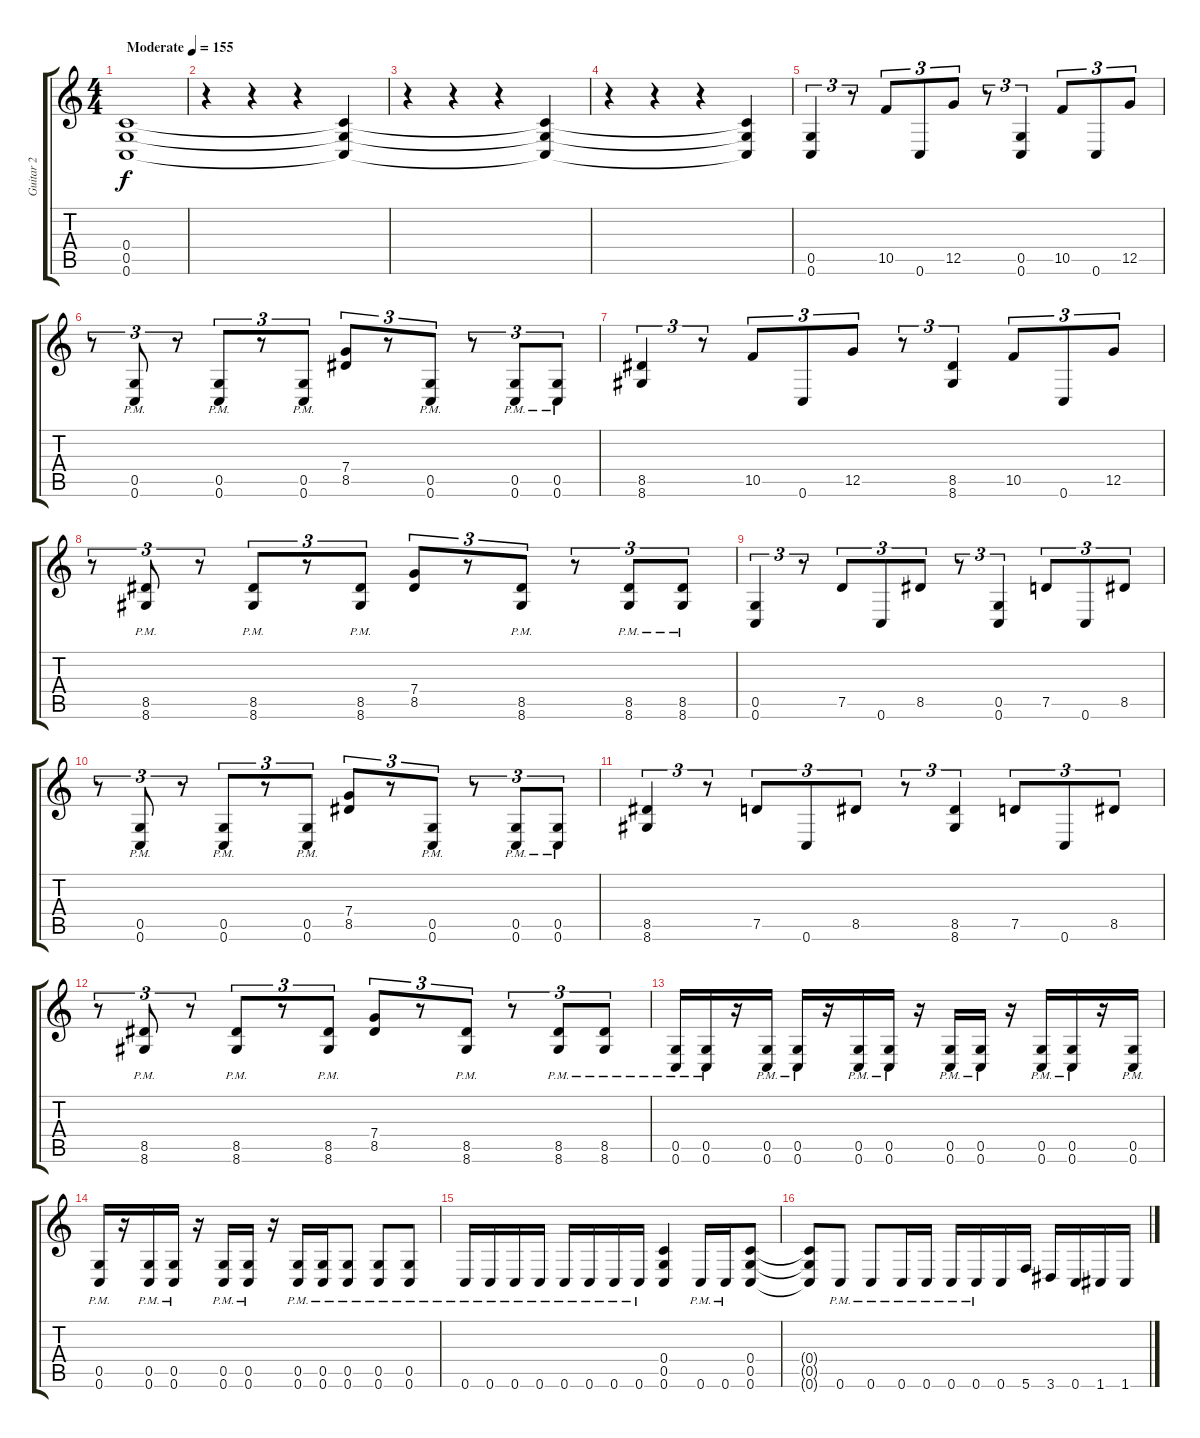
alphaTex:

\track ("Guitar 2" "Guitar 2") {instrument overdrivenguitar}
\staff {score tabs}
\tuning (D4 A3 F3 C3 G2 C2) {hide}
\ts (4 4)
\tempo (155 "Moderate")
\clef g2
\ks c
(0.4 0.5 0.6).1{dy f instrument overdrivenguitar} |
r.4 r.4 r.4 (0.4{t} 0.5{t} 0.6{t}).4 |
r.4 r.4 r.4 (0.4{t} 0.5{t} 0.6{t}).4 |
r.4 r.4 r.4 (0.4{t} 0.5{t} 0.6{t}).4 |
(0.5 0.6).4{tu (3 2)} r.8{tu (3 2)} 10.5.8{tu (3 2)} 0.6.8{tu (3 2)} 12.5.8{tu (3 2)} r.8{tu (3 2)} (0.5 0.6).4{tu (3 2)} 10.5.8{tu (3 2)} 0.6.8{tu (3 2)} 12.5.8{tu (3 2)} |
r.8{tu (3 2)} (0.5{pm} 0.6{pm}).8{tu (3 2)} r.8{tu (3 2)} (0.5{pm} 0.6{pm}).8{tu (3 2)} r.8{tu (3 2)} (0.5{pm} 0.6{pm}).8{tu (3 2)} (7.4 8.5).8{tu (3 2)} r.8{tu (3 2)} (0.5{pm} 0.6{pm}).8{tu (3 2)} r.8{tu (3 2)} (0.5{pm} 0.6{pm}).8{tu (3 2)} (0.5{pm} 0.6{pm}).8{tu (3 2)} |
(8.5 8.6).4{tu (3 2)} r.8{tu (3 2)} 10.5.8{tu (3 2)} 0.6.8{tu (3 2)} 12.5.8{tu (3 2)} r.8{tu (3 2)} (8.5 8.6).4{tu (3 2)} 10.5.8{tu (3 2)} 0.6.8{tu (3 2)} 12.5.8{tu (3 2)} |
r.8{tu (3 2)} (8.5{pm} 8.6{pm}).8{tu (3 2)} r.8{tu (3 2)} (8.5{pm} 8.6{pm}).8{tu (3 2)} r.8{tu (3 2)} (8.5{pm} 8.6{pm}).8{tu (3 2)} (7.4 8.5).8{tu (3 2)} r.8{tu (3 2)} (8.5{pm} 8.6{pm}).8{tu (3 2)} r.8{tu (3 2)} (8.5{pm} 8.6{pm}).8{tu (3 2)} (8.5{pm} 8.6{pm}).8{tu (3 2)} |
(0.5 0.6).4{tu (3 2)} r.8{tu (3 2)} 7.5.8{tu (3 2)} 0.6.8{tu (3 2)} 8.5.8{tu (3 2)} r.8{tu (3 2)} (0.5 0.6).4{tu (3 2)} 7.5.8{tu (3 2)} 0.6.8{tu (3 2)} 8.5.8{tu (3 2)} |
r.8{tu (3 2)} (0.5{pm} 0.6{pm}).8{tu (3 2)} r.8{tu (3 2)} (0.5{pm} 0.6{pm}).8{tu (3 2)} r.8{tu (3 2)} (0.5{pm} 0.6{pm}).8{tu (3 2)} (7.4 8.5).8{tu (3 2)} r.8{tu (3 2)} (0.5{pm} 0.6{pm}).8{tu (3 2)} r.8{tu (3 2)} (0.5{pm} 0.6{pm}).8{tu (3 2)} (0.5{pm} 0.6{pm}).8{tu (3 2)} |
(8.5 8.6).4{tu (3 2)} r.8{tu (3 2)} 7.5.8{tu (3 2)} 0.6.8{tu (3 2)} 8.5.8{tu (3 2)} r.8{tu (3 2)} (8.5 8.6).4{tu (3 2)} 7.5.8{tu (3 2)} 0.6.8{tu (3 2)} 8.5.8{tu (3 2)} |
r.8{tu (3 2)} (8.5{pm} 8.6{pm}).8{tu (3 2)} r.8{tu (3 2)} (8.5{pm} 8.6{pm}).8{tu (3 2)} r.8{tu (3 2)} (8.5{pm} 8.6{pm}).8{tu (3 2)} (7.4 8.5).8{tu (3 2)} r.8{tu (3 2)} (8.5{pm} 8.6{pm}).8{tu (3 2)} r.8{tu (3 2)} (8.5{pm} 8.6{pm}).8{tu (3 2)} (8.5{pm} 8.6{pm}).8{tu (3 2)} |
(0.5{pm} 0.6{pm}).16 (0.5{pm} 0.6{pm}).16 r.16 (0.5{pm} 0.6{pm}).16 (0.5{pm} 0.6{pm}).16 r.16 (0.5{pm} 0.6{pm}).16 (0.5{pm} 0.6{pm}).16 r.16 (0.5{pm} 0.6{pm}).16 (0.5{pm} 0.6{pm}).16 r.16 (0.5{pm} 0.6{pm}).16 (0.5{pm} 0.6{pm}).16 r.16 (0.5{pm} 0.6{pm}).16 |
(0.5{pm} 0.6{pm}).16 r.16 (0.5{pm} 0.6{pm}).16 (0.5{pm} 0.6{pm}).16 r.16 (0.5{pm} 0.6{pm}).16 (0.5{pm} 0.6{pm}).16 r.16 (0.5{pm} 0.6{pm}).16 (0.5{pm} 0.6{pm}).16 (0.5{pm} 0.6{pm}).8 (0.5{pm} 0.6{pm}).8 (0.5{pm} 0.6{pm}).8 |
0.6{pm}.16 0.6{pm}.16 0.6{pm}.16 0.6{pm}.16 0.6{pm}.16 0.6{pm}.16 0.6{pm}.16 0.6{pm}.16 (0.4 0.5 0.6).4 0.6{pm}.16 0.6{pm}.16 (0.4 0.5 0.6).8 |
(0.4{t} 0.5{t} 0.6{t}).8 0.6{pm}.8 0.6{pm}.8 0.6{pm}.16 0.6{pm}.16 0.6{pm}.16 0.6{pm}.16 0.6.16 5.6.16 3.6.16 0.6.16 1.6.16 1.6.16
